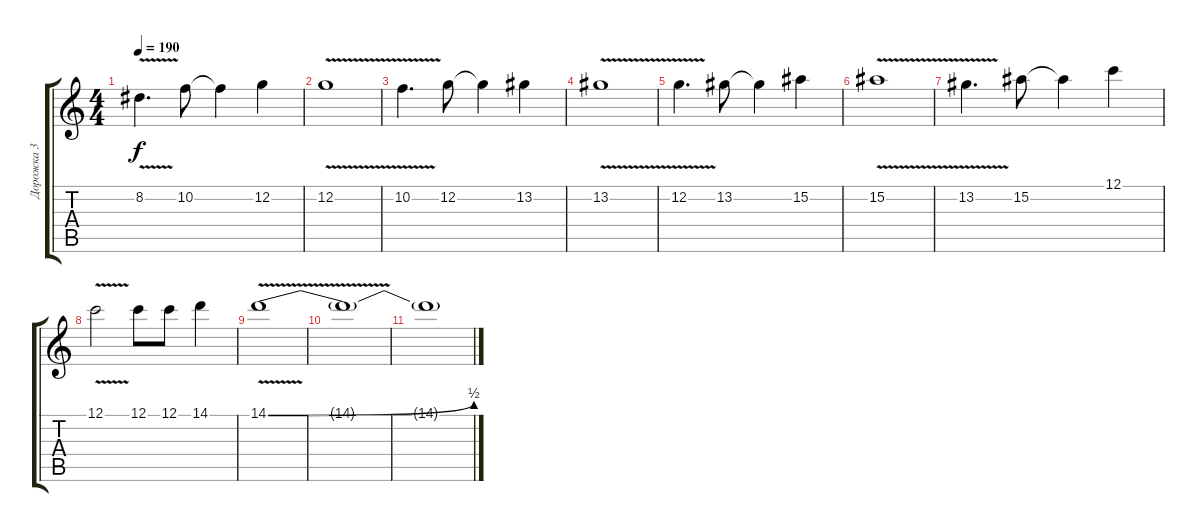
\track ("Дорожка 3" "Дорожка 3") {instrument overdrivenguitar}
\staff {score tabs}
\tuning (C4 G3 Eb3 Bb2 F2 C2) {hide}
\ts (4 4)
\tempo 190
\clef g2
\ks c
8.2{v}.4{d dy f} 10.2.8 10.2{t}.4 12.2.4 |
12.2{v}.1 |
10.2{v}.4{d} 12.2.8 12.2{t}.4 13.2.4 |
13.2{v}.1 |
12.2{v}.4{d} 13.2.8 13.2{t}.4 15.2.4 |
15.2{v}.1 |
13.2{v}.4{d} 15.2.8 15.2{t}.4 12.1.4 |
12.1{v}.2 12.1.8 12.1.8 14.1.4 |
14.1{be (bend 0 0 60 2) v}.1 |
14.1{t}.1 |
14.1{t}.1
